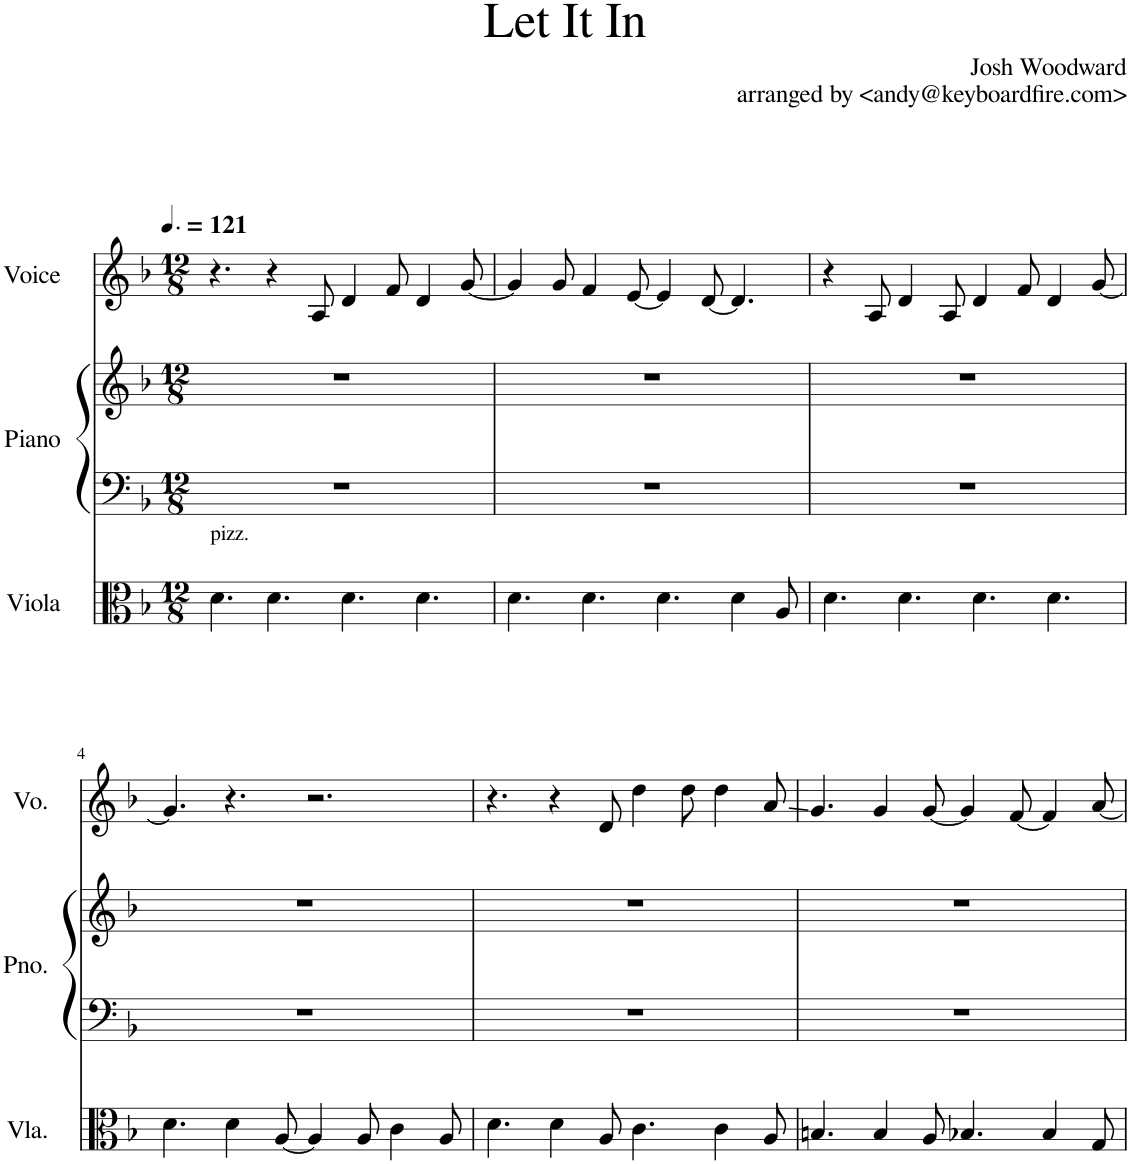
**kern	**kern	**kern	**kern
*part3	*part2	*part2	*part1
*staff4	*staff3	*staff2	*staff1
*I"Viola	*I"Piano	*	*I"Voice
*I'Vla.	*I'Pno.	*	*I'Vo.
*clefC3	*clefF4	*clefG2	*clefG2
*	*	*	*Trd7c12
*k[b-]	*k[b-]	*k[b-]	*k[b-]
*M12/8	*M12/8	*M12/8	*M12/8
*MM182	*MM182	*MM182	*MM182
=1	=1	=1	=1
!LO:TX:a:t=pizz.	!	!	!
4.d\	1.r	1.r	4.r
4.d\	.	.	4r
.	.	.	8A/
4.d\	.	.	4d/
.	.	.	8f/
4.d\	.	.	4d/
.	.	.	[8g/
=2	=2	=2	=2
4.d\	1.r	1.r	4g/]
.	.	.	8g/
4.d\	.	.	4f/
.	.	.	[8e/
4.d\	.	.	4e/]
.	.	.	[8d/
4d\	.	.	4.d/]
8A/	.	.	.
=3	=3	=3	=3
4.d\	1.r	1.r	4r
.	.	.	8A/
4.d\	.	.	4d/
.	.	.	8A/
4.d\	.	.	4d/
.	.	.	8f/
4.d\	.	.	4d/
.	.	.	[8g/
!!LO:LB:g=z
=4	=4	=4	=4
4.d\	1.r	1.r	4.g/]
4d\	.	.	4.r
[8A/	.	.	.
4A/]	.	.	2.r
8A/	.	.	.
4c\	.	.	.
8A/	.	.	.
=5	=5	=5	=5
4.d\	1.r	1.r	4.r
4d\	.	.	4r
8A/	.	.	8d/
4.c\	.	.	4dd\
.	.	.	8dd\
4c\	.	.	4dd\
8A/	.	.	8a/
=6	=6	=6	=6
4.Bn/	1.r	1.r	4.g/
4B/	.	.	4g/
8A/	.	.	[8g/
4.B-X/	.	.	4g/]
.	.	.	[8f/
4B-/	.	.	4f/]
8G/	.	.	[8a/
=	=	=	=
*-	*-	*-	*-
